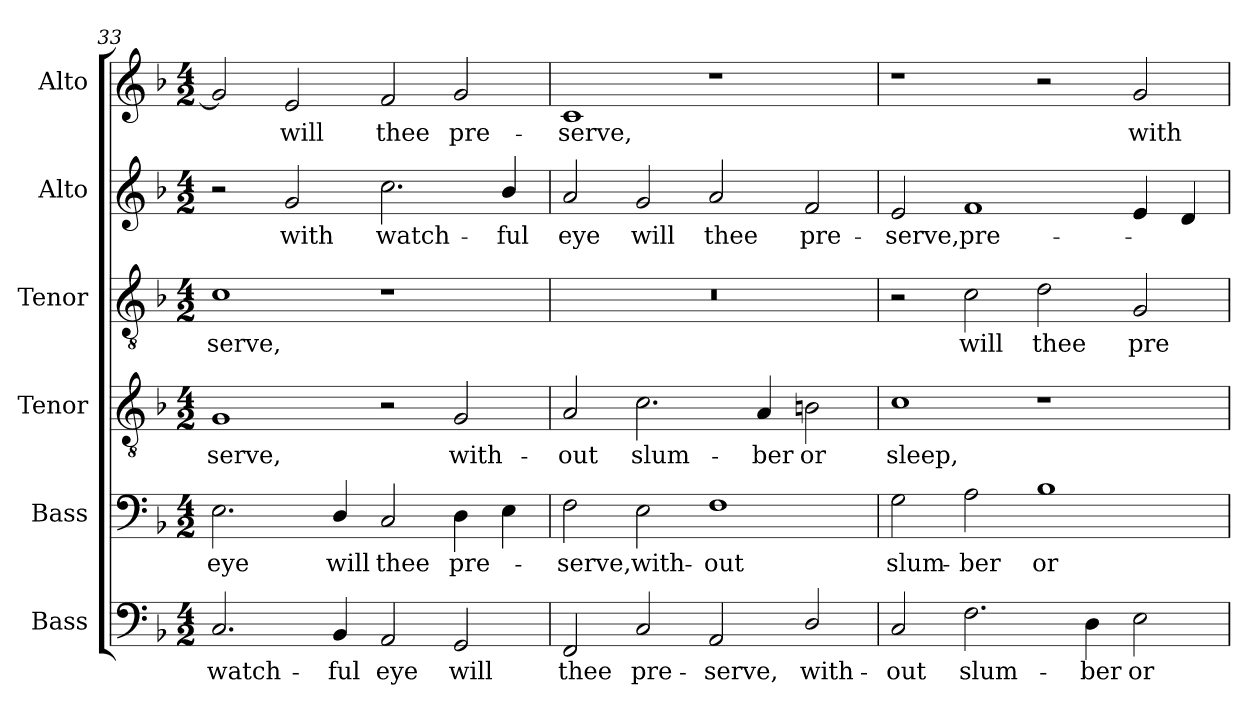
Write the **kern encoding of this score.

**kern	**text	**kern	**text	**kern	**text	**kern	**text	**kern	**text	**kern	**text
*part6	*part6	*part5	*part5	*part4	*part4	*part3	*part3	*part2	*part2	*part1	*part1
*staff6	*staff6	*staff5	*staff5	*staff4	*staff4	*staff3	*staff3	*staff2	*staff2	*staff1	*staff1
*I"Bass	*	*I"Bass	*	*I"Tenor	*	*I"Tenor	*	*I"Alto	*	*I"Alto	*
*I'B.	*	*	*	*I'T.	*	*I'T.	*	*I'A.	*	*I'A.	*
!!LO:PB:g=z
*clefF4	*	*clefF4	*	*clefGv2	*	*clefGv2	*	*clefG2	*	*clefG2	*
*	*	*	*	*ITrd7c12	*	*ITrd7c12	*	*	*	*	*
*k[b-]	*	*k[b-]	*	*k[b-]	*	*k[b-]	*	*k[b-]	*	*k[b-]	*
*F:	*	*F:	*	*F:	*	*F:	*	*F:	*	*F:	*
*M4/2	*	*M4/2	*	*M4/2	*	*M4/2	*	*M4/2	*	*M4/2	*
=33	=33	=33	=33	=33	=33	=33	=33	=33	=33	=33	=33
!	!LO:LY:b:color=#000000	!	!	!	!	!	!	!	!	!	!
!	!	!	!LO:LY:b:color=#000000	!	!	!	!	!	!	!	!
!	!	!	!	!	!LO:LY:b:color=#000000	!	!	!	!	!	!
!	!	!	!	!	!	!	!LO:LY:b:color=#000000	!	!	!	!
2.Ci/	watch-	2.Ei\	eye	1GGi	-serve,	1Ci	-serve,	2r	.	2gi/]	.
!	!	!	!	!	!	!	!	!	!LO:LY:b:color=#000000	!	!
!	!	!	!	!	!	!	!	!	!	!	!LO:LY:b:color=#000000
.	.	.	.	.	.	.	.	2gi/	with	2ei/	will
!	!LO:LY:b:color=#000000	!	!	!	!	!	!	!	!	!	!
!	!	!	!LO:LY:b:color=#000000	!	!	!	!	!	!	!	!
4BB-i/	-ful	4Di/	will	.	.	.	.	.	.	.	.
!	!LO:LY:b:color=#000000	!	!	!	!	!	!	!	!	!	!
!	!	!	!LO:LY:b:color=#000000	!	!	!	!	!	!	!	!
!	!	!	!	!	!	!	!	!	!LO:LY:b:color=#000000	!	!
!	!	!	!	!	!	!	!	!	!	!	!LO:LY:b:color=#000000
2AAi/	eye	2Ci/	thee	2r	.	1r	.	2.cci\	watch-	2fi/	thee
!	!LO:LY:b:color=#000000	!	!	!	!	!	!	!	!	!	!
!	!	!	!LO:LY:b:color=#000000	!	!	!	!	!	!	!	!
!	!	!	!	!	!LO:LY:b:color=#000000	!	!	!	!	!	!
!	!	!	!	!	!	!	!	!	!	!	!LO:LY:b:color=#000000
2GGi/	will	4Di\	pre-	2GGi/	with-	.	.	.	.	2gi/	pre-
!	!	!	!	!	!	!	!	!	!LO:LY:b:color=#000000	!	!
.	.	4Ei\	.	.	.	.	.	4b-i/	-ful	.	.
=34	=34	=34	=34	=34	=34	=34	=34	=34	=34	=34	=34
!	!LO:LY:b:color=#000000	!	!	!	!	!	!	!	!	!	!
!	!	!	!LO:LY:b:color=#000000	!	!	!	!	!	!	!	!
!	!	!	!	!	!LO:LY:b:color=#000000	!LO:N:vis=1	!	!	!	!	!
!	!	!	!	!	!	!	!	!	!LO:LY:b:color=#000000	!	!
!	!	!	!	!	!	!	!	!	!	!	!LO:LY:b:color=#000000
2FFi/	thee	2Fi\	-serve,	2AAi/	-out	0r	.	2ai/	eye	1ci	-serve,
!	!LO:LY:b:color=#000000	!	!	!	!	!	!	!	!	!	!
!	!	!	!LO:LY:b:color=#000000	!	!	!	!	!	!	!	!
!	!	!	!	!	!LO:LY:b:color=#000000	!	!	!	!	!	!
!	!	!	!	!	!	!	!	!	!LO:LY:b:color=#000000	!	!
2Ci/	pre-	2Ei\	with-	2.Ci\	slum-	.	.	2gi/	will	.	.
!	!LO:LY:b:color=#000000	!	!	!	!	!	!	!	!	!	!
!	!	!	!LO:LY:b:color=#000000	!	!	!	!	!	!	!	!
!	!	!	!	!	!	!	!	!	!LO:LY:b:color=#000000	!	!
2AAi/	-serve,	1Fi	-out	.	.	.	.	2ai/	thee	1r	.
!	!	!	!	!	!LO:LY:b:color=#000000	!	!	!	!	!	!
.	.	.	.	4AAi/	-ber	.	.	.	.	.	.
!	!LO:LY:b:color=#000000	!	!	!	!	!	!	!	!	!	!
!	!	!	!	!	!LO:LY:b:color=#000000	!	!	!	!	!	!
!	!	!	!	!	!	!	!	!	!LO:LY:b:color=#000000	!	!
2Di/	with-	.	.	2BBni\	or	.	.	2fi/	pre-	.	.
=35	=35	=35	=35	=35	=35	=35	=35	=35	=35	=35	=35
!	!LO:LY:b:color=#000000	!	!	!	!	!	!	!	!	!	!
!	!	!	!LO:LY:b:color=#000000	!	!	!	!	!	!	!	!
!	!	!	!	!	!LO:LY:b:color=#000000	!	!	!	!	!	!
!	!	!	!	!	!	!	!	!	!LO:LY:b:color=#000000	!	!
2Ci/	-out	2Gi\	slum-	1Ci	sleep,	2r	.	2ei/	-serve,	1r	.
!	!LO:LY:b:color=#000000	!	!	!	!	!	!	!	!	!	!
!	!	!	!LO:LY:b:color=#000000	!	!	!	!	!	!	!	!
!	!	!	!	!	!	!	!LO:LY:b:color=#000000	!	!	!	!
!	!	!	!	!	!	!	!	!	!LO:LY:b:color=#000000	!	!
2.Fi\	slum-	2Ai\	-ber	.	.	2Ci\	will	1fi	pre-	.	.
!	!	!	!LO:LY:b:color=#000000	!	!	!	!	!	!	!	!
!	!	!	!	!	!	!	!LO:LY:b:color=#000000	!	!	!	!
.	.	1B-i	or	1r	.	2Di\	thee	.	.	2r	.
!	!LO:LY:b:color=#000000	!	!	!	!	!	!	!	!	!	!
4Di\	-ber	.	.	.	.	.	.	.	.	.	.
!	!LO:LY:b:color=#000000	!	!	!	!	!	!	!	!	!	!
!	!	!	!	!	!	!	!LO:LY:b:color=#000000	!	!	!	!
!	!	!	!	!	!	!	!	!	!	!	!LO:LY:b:color=#000000
2Ei\	or	.	.	.	.	2GGi/	pre-	4ei/	.	2gi/	with-
.	.	.	.	.	.	.	.	4di/	.	.	.
=	=	=	=	=	=	=	=	=	=	=	=
*-	*-	*-	*-	*-	*-	*-	*-	*-	*-	*-	*-
